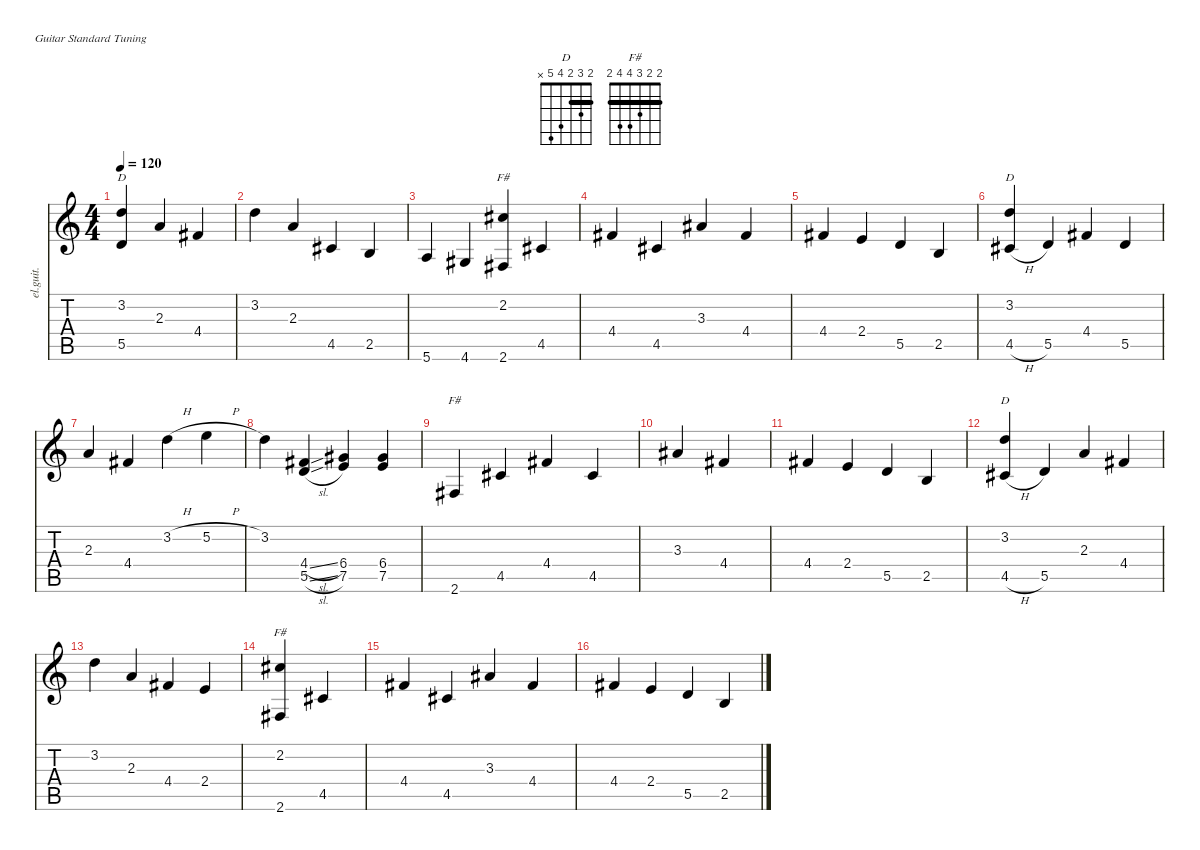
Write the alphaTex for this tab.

\defaultSystemsLayout 4
\hideDynamics
\bracketExtendMode nobrackets
\otherSystemsTrackNameOrientation horizontal
\track ("Clean Guitar" "el.guit.") {instrument electricguitarclean}
\staff {score tabs}
\tuning (E4 B3 G3 D3 A2 E2)
\chord ("D" 2 3 2 4 5 x) {barre 2}
\chord ("F#" 2 2 3 4 4 2) {barre (2 2)}
\chord ("D" 2 3 2 4 5 x) {showfingering false barre 2}
\ts (4 4)
\tempo 120
\clef g2
\ks c
(5.5 3.2).4{ch "D" dy mf instrument electricguitarclean beam Up} 2.3.4{beam Up} 4.4{acc #}.4{beam Up} |
3.2.4{beam Down} 2.3.4{beam Up} 4.5{acc #}.4{beam Up} 2.5.4{beam Up} |
5.6.4{beam Up} 4.6{acc #}.4{beam Up} (2.6{acc #} 2.2{acc #}).4{ch "F#" beam Up} 4.5{acc #}.4{beam Up} |
4.4{acc #}.4{beam Up} 4.5{acc #}.4{beam Up} 3.3{acc #}.4{beam Up} 4.4{acc #}.4{beam Up} |
4.4{acc #}.4{beam Up} 2.4.4{beam Up} 5.5.4{beam Up} 2.5.4{beam Up} |
(4.5{h acc #} 3.2).4{ch "D" beam Up} 5.5.4{beam Up} 4.4{acc #}.4{beam Up} 5.5.4{beam Up} |
2.3.4{beam Up} 4.4{acc #}.4{beam Up} 3.2{h}.4{beam Down} 5.2{h}.4{beam Down} |
3.2.4{beam Down} (4.4{sl acc #} 5.5{sl}).4{beam Up} (6.4{acc #} 7.5).4{beam Up} (7.5 6.4{acc #}).4{beam Up} |
2.6{acc #}.4{ch "F#" beam Up} 4.5{acc #}.4{beam Up} 4.4{acc #}.4{beam Up} 4.5{acc #}.4{beam Up} |
3.3{acc #}.4{beam Up} 4.4{acc #}.4{beam Up} |
4.4{acc #}.4{beam Up} 2.4.4{beam Up} 5.5.4{beam Up} 2.5.4{beam Up} |
(4.5{h acc #} 3.2).4{ch "D" beam Up} 5.5.4{beam Up} 2.3.4{beam Up} 4.4{acc #}.4{beam Up} |
3.2.4{beam Down} 2.3.4{beam Up} 4.4{acc #}.4{beam Up} 2.4.4{beam Up} |
(2.6{acc #} 2.2{acc #}).4{ch "F#" beam Up} 4.5{acc #}.4{beam Up} |
4.4{acc #}.4{beam Up} 4.5{acc #}.4{beam Up} 3.3{acc #}.4{beam Up} 4.4{acc #}.4{beam Up} |
4.4{acc #}.4{beam Up} 2.4.4{beam Up} 5.5.4{beam Up} 2.5.4{beam Up}
